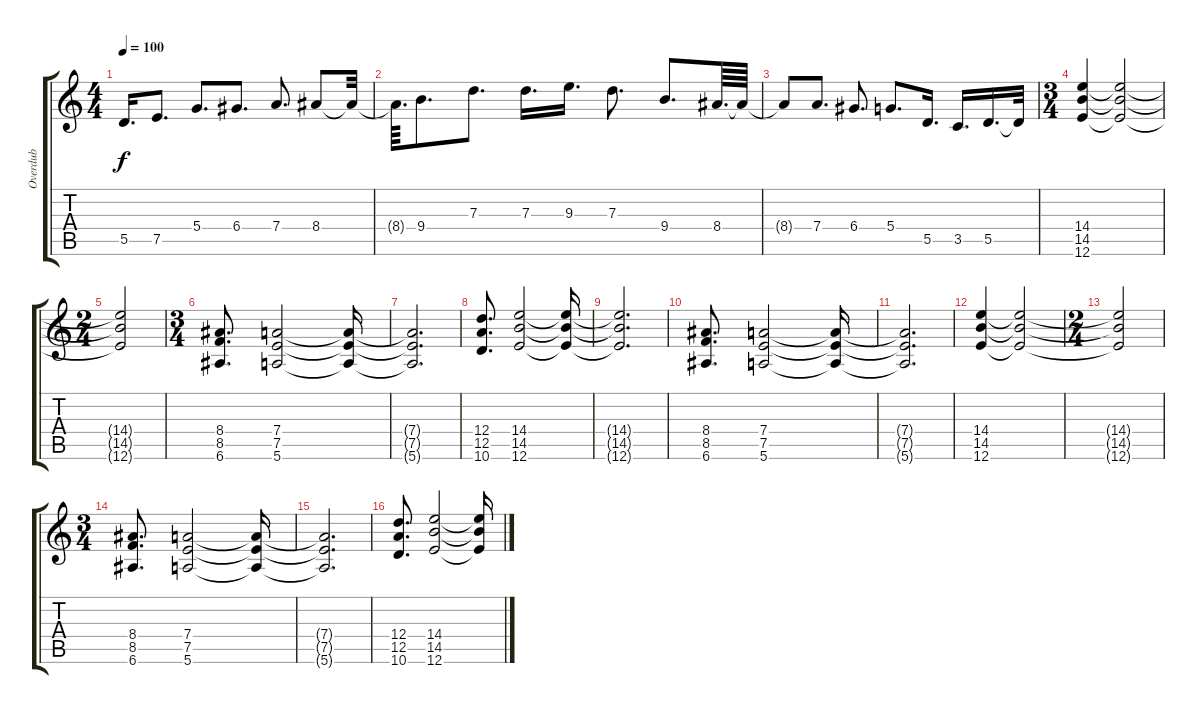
\track ("Overdub" "Overdub") {instrument distortionguitar}
\staff {score tabs}
\tuning (E4 B3 G3 D3 A2 E2) {hide}
\ts (4 4)
\tempo 100
\clef g2
\ks c
5.5.16{d dy f} 7.5.8{d} 5.4.8{d} 6.4.8{d} 7.4.8{d} 8.4.8 8.4{t}.32 |
8.4{t}.64{d} 9.4.8{d} 7.3.8{d} 7.3.16{d} 9.3.16{d} 7.3.8{d} 9.4.8{d} 8.4.64{d} 8.4{t}.64 |
8.4{t}.8 7.4.8{d} 6.4.8{d} 5.4.8{d} 5.5.16{d} 3.5.16{d} 5.5.16{d} 5.5{t}.32 |
\ts (3 4)
(14.4 14.5 12.6).4 (14.4{t} 14.5{t} 12.6{t}).2 |
\ts (2 4)
(14.4{t} 14.5{t} 12.6{t}).2 |
\ts (3 4)
(8.4 8.5 6.6).8{d} (7.4 7.5 5.6).2 (7.4{t} 7.5{t} 5.6{t}).16 |
(7.4{t} 7.5{t} 5.6{t}).2{d} |
(12.4 12.5 10.6).8{d} (14.4 14.5 12.6).2 (14.4{t} 14.5{t} 12.6{t}).16 |
(14.4{t} 14.5{t} 12.6{t}).2{d} |
(8.4 8.5 6.6).8{d} (7.4 7.5 5.6).2 (7.4{t} 7.5{t} 5.6{t}).16 |
(7.4{t} 7.5{t} 5.6{t}).2{d} |
(14.4 14.5 12.6).4 (14.4{t} 14.5{t} 12.6{t}).2 |
\ts (2 4)
(14.4{t} 14.5{t} 12.6{t}).2 |
\ts (3 4)
(8.4 8.5 6.6).8{d} (7.4 7.5 5.6).2 (7.4{t} 7.5{t} 5.6{t}).16 |
(7.4{t} 7.5{t} 5.6{t}).2{d} |
(12.4 12.5 10.6).8{d} (14.4 14.5 12.6).2 (14.4{t} 14.5{t} 12.6{t}).16
